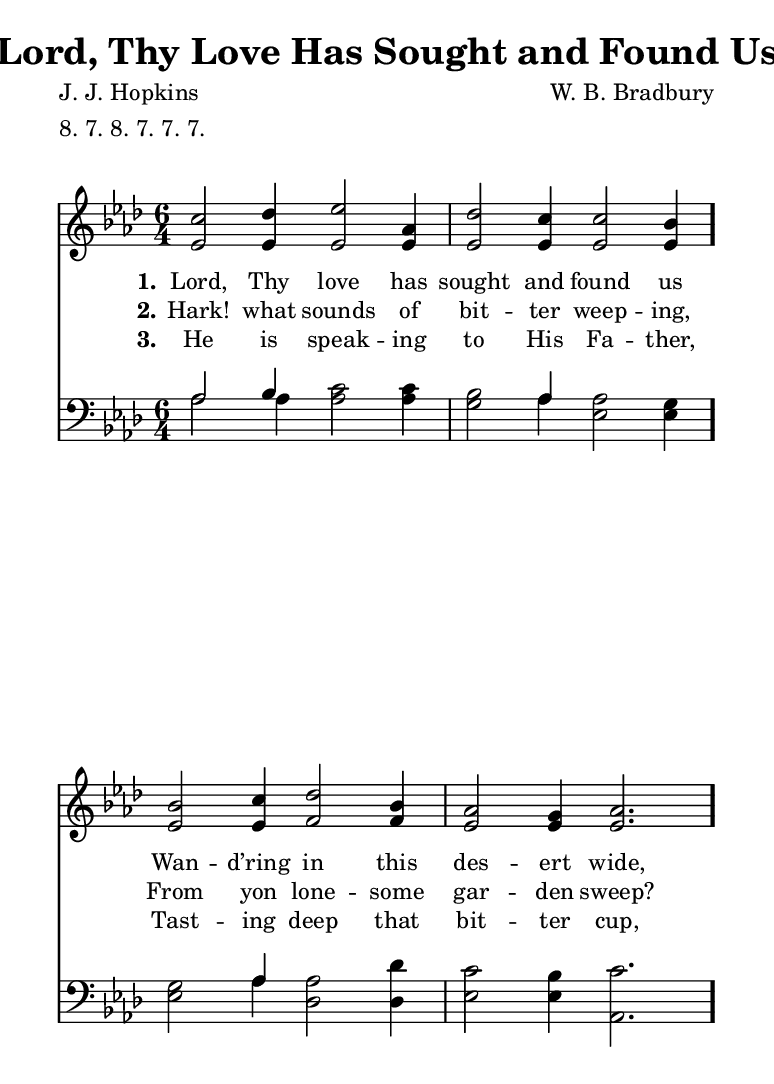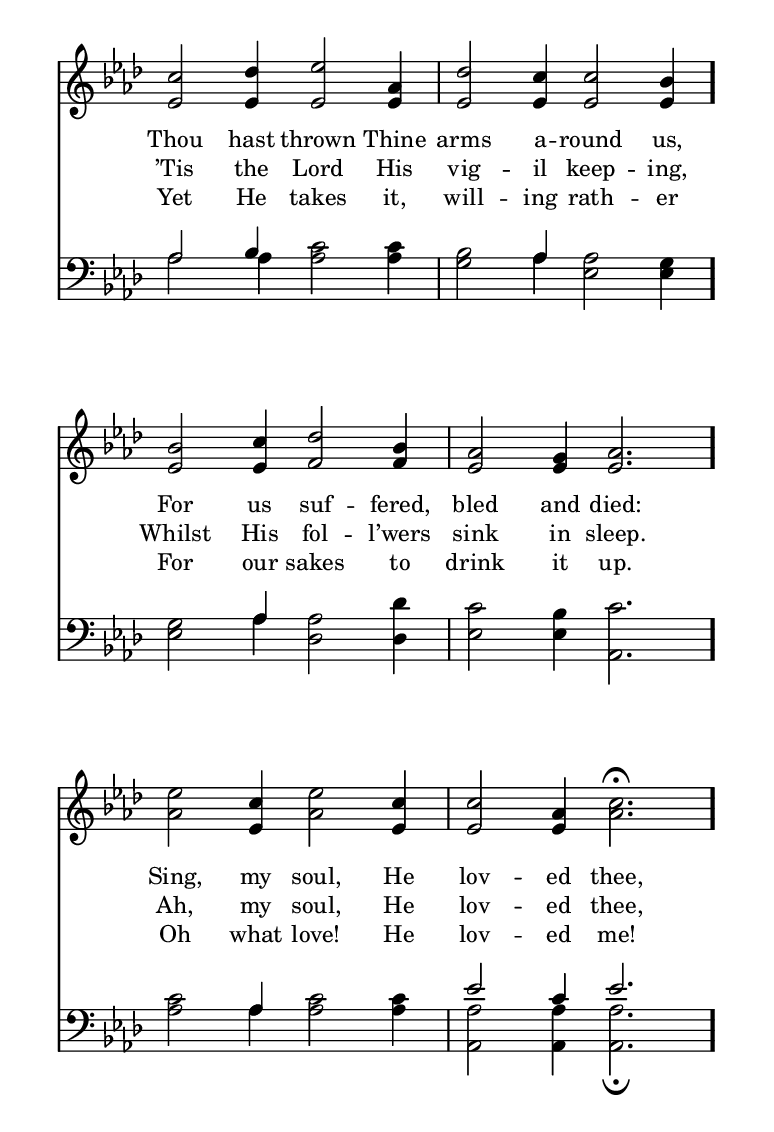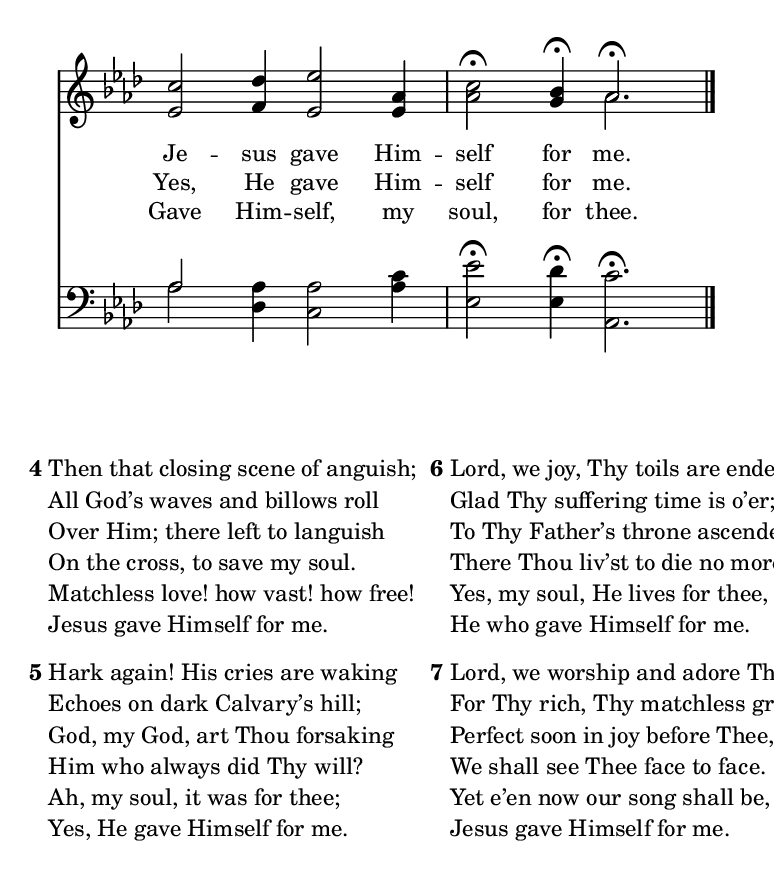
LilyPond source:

\include "common/global.ily"
\paper {
  \include "common/paper.ily"
}

\header{
  hymnnumber = "237"
  title = "Lord, Thy Love Has Sought and Found Us"
  tunename = "Even Me"
  meter = "8. 7. 8. 7. 7. 7."
  poet = "J. J. Hopkins"
  composer = "W. B. Bradbury"
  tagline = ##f
}

ta = { \tempo 4=130 }
tb = { \tempo 4=65 }

global = {
  \include "common/overrides.ily"
  \override Staff.TimeSignature.style = #'numbered
  \time 6/4
  \override Score.MetronomeMark.transparent = ##t % hide all fermata changes too
  \ta
  \key aes \major
  \autoBeamOff
}

patternA = { \ta c2 c4 }
patternB = { \ta c2 c4 c2 c4 | c2 c4 c2. }
patternC = { \ta c2 c4 c2 c4 | c2 c4 \tb c2.\fermata }
patternD = { \ta c2 c4 c2 c4 | \tb c2\fermata c4\fermata c2.\fermata }

notesSoprano = {
\global
\relative c'' {

  \changePitch \patternA { c des ees aes, | des c c bes }
  \changePitch \patternB { bes c des bes | aes g aes }
  \changePitch \patternA { c des ees aes, | des c c bes }
  \changePitch \patternB { bes c des bes | aes g aes }

  \changePitch \patternC { ees' c ees c | c aes c }
  \changePitch \patternD { c des ees aes, | c bes aes }

  \bar "|."

}
}

notesAlto = {
\global
\relative e' {

  \changePitch \patternA { ees ees ees ees | ees ees ees ees }
  \changePitch \patternB { ees ees f f | ees ees ees }
  \changePitch \patternA { ees ees ees ees | ees ees ees ees }
  \changePitch \patternB { ees ees f f | ees ees ees }

  \changePitch \patternB { aes ees aes ees | ees ees aes }
  \changePitch \patternB { ees f ees ees | aes g aes }

}
}

notesTenor = {
\global
\relative a {

  \changePitch \patternA { aes bes c c | bes aes aes g }
  \changePitch \patternB { g aes aes des | c bes c }
  \changePitch \patternA { aes bes c c | bes aes aes g }
  \changePitch \patternB { g aes aes des | c bes c }

  \changePitch \patternB { c aes c c | ees c ees }
  \changePitch \patternB { aes, aes aes c | ees des c }

}
}

notesBass = {
\global
\relative f {

  \changePitch \patternA { aes aes aes aes | g aes ees ees }
  \changePitch \patternB { ees aes des, des | ees ees aes, }
  \changePitch \patternA { aes' aes aes aes | g aes ees ees }
  \changePitch \patternB { ees aes des, des | ees ees aes, }

  \changePitch \patternC { aes' aes aes aes | < aes aes, > < aes aes, > < aes aes, > }
  \changePitch \patternD { aes des, c aes' | ees ees aes, }

}
}

% original has "refrain" but the term "refrain" is a bit strained, especially
% when verses 4-7 are not formatted in the original with refrains

wordsA = \lyricmode {
\set stanza = "1."

Lord, Thy love has sought and found us \bar "."
Wan -- d’ring in this des -- ert wide, \bar "."
Thou hast thrown Thine arms a -- round us, \bar "."
For us suf -- fered, bled and died: \bar "."
Sing, my soul, He lov -- ed thee, \bar "."
Je -- sus gave Him -- self for me. \bar "."

}

wordsB = \lyricmode {
\set stanza = "2."

Hark! what sounds of bit -- ter weep -- ing,
From yon lone -- some gar -- den sweep?
’Tis the Lord His vig -- il keep -- ing,
Whilst His fol -- l’wers sink in sleep.
Ah, my soul, He lov -- ed thee,
Yes, He gave Him -- self for me.

}

wordsC = \lyricmode {
\set stanza = "3."

He is speak -- ing to His Fa -- ther,
Tast -- ing deep that bit -- ter cup,
Yet He takes it, will  -- ing rath -- er
For our sakes to drink it up.
Oh what love! He lov -- ed me!
Gave Him -- self, my soul, for thee.

}

wordsD = \markuplist {

\line { Then that closing scene of anguish; }
\line { All God’s waves and billows roll }
\line { Over Him; there left to languish }
\line { On the cross, to save my soul. }
\line { Matchless love! how vast! how free! }
\line { Jesus gave Himself for me. }

}

wordsE = \markuplist {

\line { Hark again! His cries are waking }
\line { Echoes on dark Calvary’s hill; }
\line { God, my God, art Thou forsaking }
\line { Him who always did Thy will? }
\line { Ah, my soul, it was for thee; }
\line { Yes, He gave Himself for me. }

}

wordsF = \markuplist {

\line { Lord, we joy, Thy toils are ended, }
\line { Glad Thy suffering time is o’er; }
\line { To Thy Father’s throne ascended, }
\line { There Thou liv’st to die no more. }
\line { Yes, my soul, He lives for thee, }
\line { He who gave Himself for me. }

}

wordsG = \markuplist {

\line { Lord, we worship and adore Thee }
\line { For Thy rich, Thy matchless grace, }
\line { Perfect soon in joy before Thee, }
\line { We shall see Thee face to face. }
\line { Yet e’en now our song shall be, }
\line { Jesus gave Himself for me. }

}

\score {
  \context ChoirStaff <<
    \context Staff = upper <<
      \set Staff.autoBeaming = ##f
      \set ChoirStaff.systemStartDelimiter = #'SystemStartBar
      \set ChoirStaff.printPartCombineTexts = ##f
      \partcombine #'(2 . 9) \notesSoprano \notesAlto
      \context NullVoice = sopranos { \voiceOne << \notesSoprano >> }
      \context NullVoice = altos { \voiceTwo << \notesAlto >> }
      \context Lyrics = one   \lyricsto sopranos \wordsA
      \context Lyrics = two   \lyricsto sopranos \wordsB
      \context Lyrics = three \lyricsto sopranos \wordsC
    >>
    \context Staff = men <<
      \set Staff.autoBeaming = ##f
      \clef bass
      \set ChoirStaff.printPartCombineTexts = ##f
      \partcombine #'(2 . 9) \notesTenor \notesBass
      \context NullVoice = tenors { \voiceOne << \notesTenor >> }
      \context NullVoice = basses { \voiceTwo << \notesBass >> }
    >>
  >>
  \layout {
    \include "common/layout.ily"
  }
  \midi{
    \include "common/midi.ily"
  }
}

\noPageBreak

\markup { \fill-line {
  \hspace #0.1
  \column {
  \line{ \bold 4 \column { \wordsD } } \combine \null \vspace #0.4
  \line{ \bold 5 \column { \wordsE } }
  }
  \hspace #0.1
  \column {
  \line{ \bold 6 \column { \wordsF } } \combine \null \vspace #0.4
  \line{ \bold 7 \column { \wordsG } }
  }
  \hspace #0.1
} }

\version "2.19.49"  % necessary for upgrading to future LilyPond versions.

% vi:set et ts=2 sw=2 ai nocindent syntax=lilypond:
